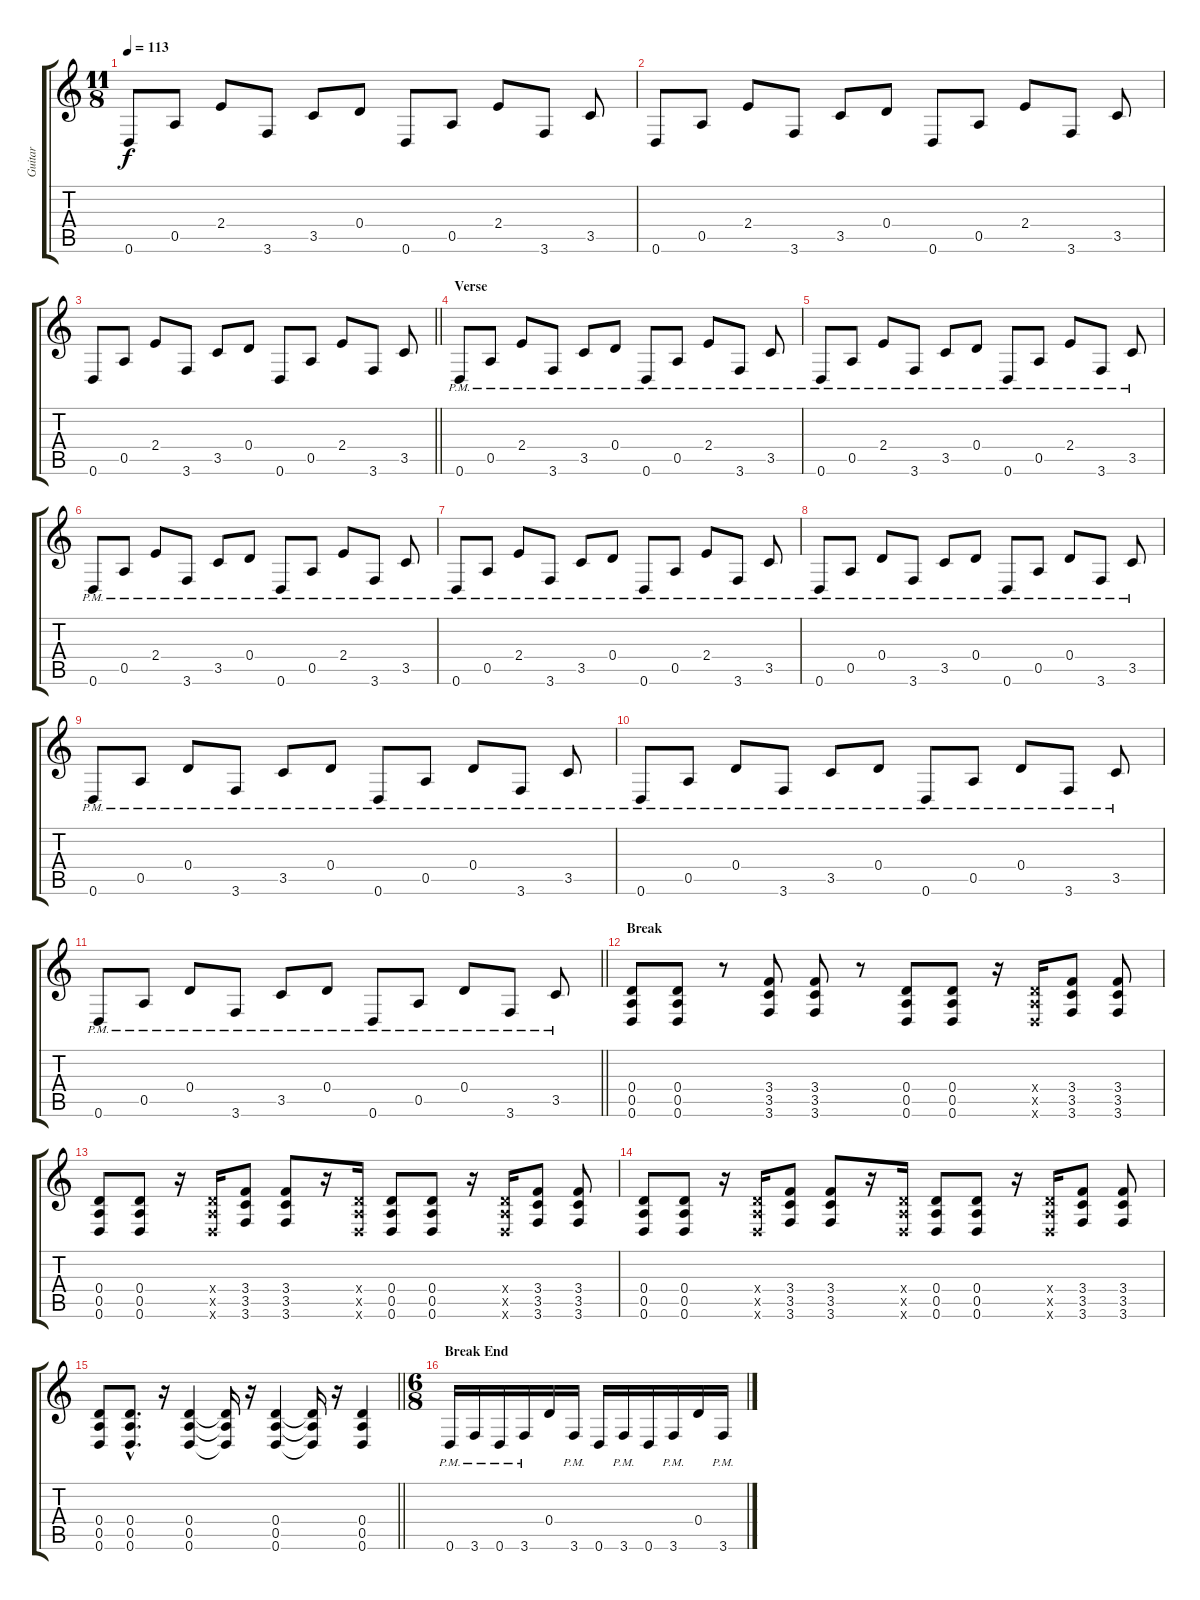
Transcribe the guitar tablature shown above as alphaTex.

\track ("Guitar" "Guitar") {instrument distortionguitar}
\staff {score tabs}
\tuning (E4 B3 G3 D3 A2 D2) {hide}
\ts (11 8)
\tempo 113
\clef g2
\ks c
0.6.8{dy f} 0.5.8 2.4.8 3.6.8 3.5.8 0.4.8 0.6.8 0.5.8 2.4.8 3.6.8 3.5.8 |
0.6.8 0.5.8 2.4.8 3.6.8 3.5.8 0.4.8 0.6.8 0.5.8 2.4.8 3.6.8 3.5.8 |
\barLineRight lightlight
0.6.8 0.5.8 2.4.8 3.6.8 3.5.8 0.4.8 0.6.8 0.5.8 2.4.8 3.6.8 3.5.8 |
\section ("" "Verse")
0.6{pm}.8 0.5{pm}.8 2.4{pm}.8 3.6{pm}.8 3.5{pm}.8 0.4{pm}.8 0.6{pm}.8 0.5{pm}.8 2.4{pm}.8 3.6{pm}.8 3.5{pm}.8 |
0.6{pm}.8 0.5{pm}.8 2.4{pm}.8 3.6{pm}.8 3.5{pm}.8 0.4{pm}.8 0.6{pm}.8 0.5{pm}.8 2.4{pm}.8 3.6{pm}.8 3.5{pm}.8 |
0.6{pm}.8 0.5{pm}.8 2.4{pm}.8 3.6{pm}.8 3.5{pm}.8 0.4{pm}.8 0.6{pm}.8 0.5{pm}.8 2.4{pm}.8 3.6{pm}.8 3.5{pm}.8 |
0.6{pm}.8 0.5{pm}.8 2.4{pm}.8 3.6{pm}.8 3.5{pm}.8 0.4{pm}.8 0.6{pm}.8 0.5{pm}.8 2.4{pm}.8 3.6{pm}.8 3.5{pm}.8 |
0.6{pm}.8 0.5{pm}.8 0.4{pm}.8 3.6{pm}.8 3.5{pm}.8 0.4{pm}.8 0.6{pm}.8 0.5{pm}.8 0.4{pm}.8 3.6{pm}.8 3.5{pm}.8 |
0.6{pm}.8 0.5{pm}.8 0.4{pm}.8 3.6{pm}.8 3.5{pm}.8 0.4{pm}.8 0.6{pm}.8 0.5{pm}.8 0.4{pm}.8 3.6{pm}.8 3.5{pm}.8 |
0.6{pm}.8 0.5{pm}.8 0.4{pm}.8 3.6{pm}.8 3.5{pm}.8 0.4{pm}.8 0.6{pm}.8 0.5{pm}.8 0.4{pm}.8 3.6{pm}.8 3.5{pm}.8 |
\barLineRight lightlight
0.6{pm}.8 0.5{pm}.8 0.4{pm}.8 3.6{pm}.8 3.5{pm}.8 0.4{pm}.8 0.6{pm}.8 0.5{pm}.8 0.4{pm}.8 3.6{pm}.8 3.5{pm}.8 |
\section ("" "Break")
(0.4 0.5 0.6).8 (0.4 0.5 0.6).8 r.8 (3.4 3.5 3.6).8 (3.4 3.5 3.6).8 r.8 (0.4 0.5 0.6).8 (0.4 0.5 0.6).8 r.16 (0.4{x} 0.5{x} 0.6{x}).16 (3.4 3.5 3.6).8 (3.4 3.5 3.6).8 |
(0.4 0.5 0.6).8 (0.4 0.5 0.6).8 r.16 (0.4{x} 0.5{x} 0.6{x}).16 (3.4 3.5 3.6).8 (3.4 3.5 3.6).8 r.16 (0.4{x} 0.5{x} 0.6{x}).16 (0.4 0.5 0.6).8 (0.4 0.5 0.6).8 r.16 (0.4{x} 0.5{x} 0.6{x}).16 (3.4 3.5 3.6).8 (3.4 3.5 3.6).8 |
(0.4 0.5 0.6).8 (0.4 0.5 0.6).8 r.16 (0.4{x} 0.5{x} 0.6{x}).16 (3.4 3.5 3.6).8 (3.4 3.5 3.6).8 r.16 (0.4{x} 0.5{x} 0.6{x}).16 (0.4 0.5 0.6).8 (0.4 0.5 0.6).8 r.16 (0.4{x} 0.5{x} 0.6{x}).16 (3.4 3.5 3.6).8 (3.4 3.5 3.6).8 |
\barLineRight lightlight
(0.4 0.5 0.6).8 (0.4{hac} 0.5{hac} 0.6{hac}).8{d} r.16 (0.4 0.5 0.6).4 (0.4{t} 0.5{t} 0.6{t}).16 r.16 (0.4 0.5 0.6).4 (0.4{t} 0.5{t} 0.6{t}).16 r.16 (0.4 0.5 0.6).4 |
\ts (6 8)
\section ("" "Break End")
0.6{pm}.16 3.6{pm}.16 0.6{pm}.16 3.6{pm}.16 0.4.16 3.6{pm}.16 0.6.16 3.6{pm}.16 0.6.16 3.6{pm}.16 0.4.16 3.6{pm}.16
